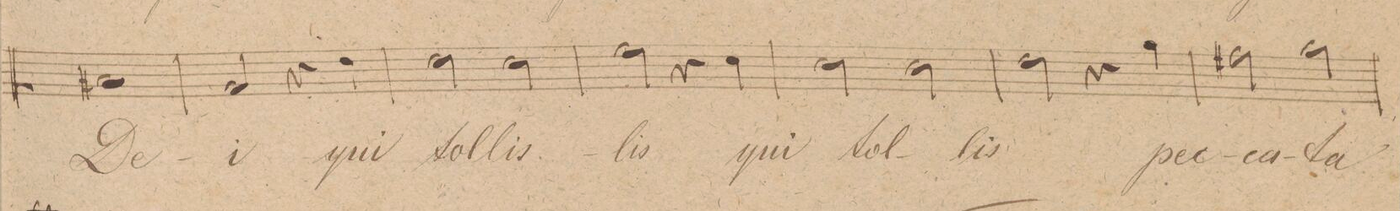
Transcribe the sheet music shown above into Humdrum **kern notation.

**kern	**text	**dynam
*I"Canto	*	*
*clefC1	*	*
*k[]	*	*
*met(c|)	*	*
*M2/2	*	*
1f#X	De-	.
=23	=23	=23
2e/	-i	.
4r	.	.
4b\	qui	.
=24	=24	=24
2b\	tol-	.
2a\	-lis-	.
=25	=25	=25
2cc\	-lis	.
4r	.	.
4a\	qui	.
=26	=26	=26
2a\	tol-	.
2g\	-lis	.
=27	=27	=27
2b\	.	.
4r	.	.
4ee\	pec-	.
=28	=28	=28
2dd#X\	-ca-	.
2ee\	-ta	.
=29	=29	=29
*-	*-	*-
